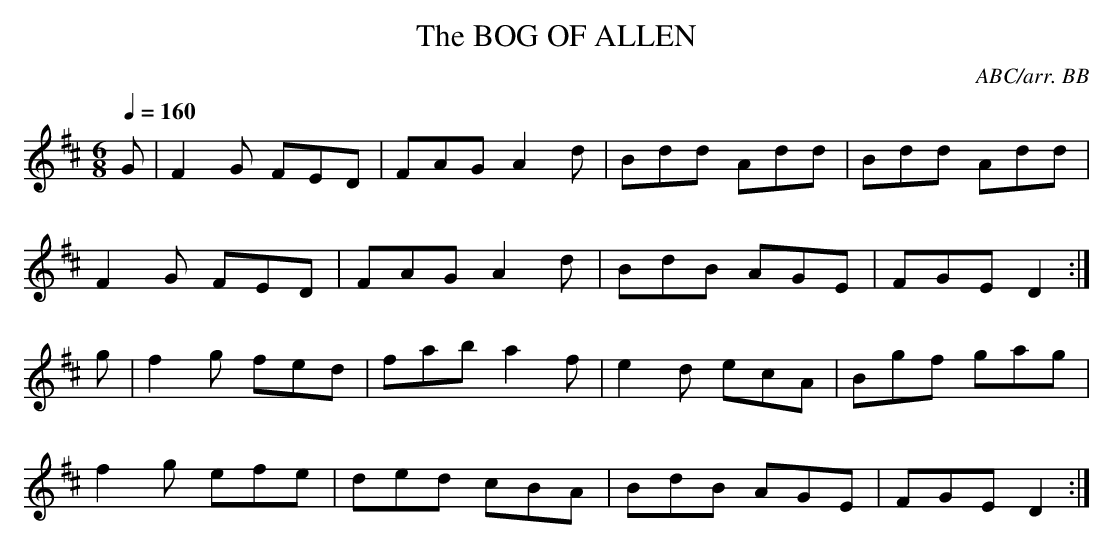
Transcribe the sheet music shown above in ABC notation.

X:1
T:BOG OF ALLEN, The
C:ABC/arr. BB
M:6/8
Q:1/4=160
K:D
G|F2G FED|FAG A2d|Bdd Add|Bdd Add|
F2G FED|FAG A2d|BdB AGE|FGE D2:|
g|f2g fed|fab a2f|e2d ecA|Bgf gag|
f2g efe|ded cBA|BdB AGE|FGE D2:|
